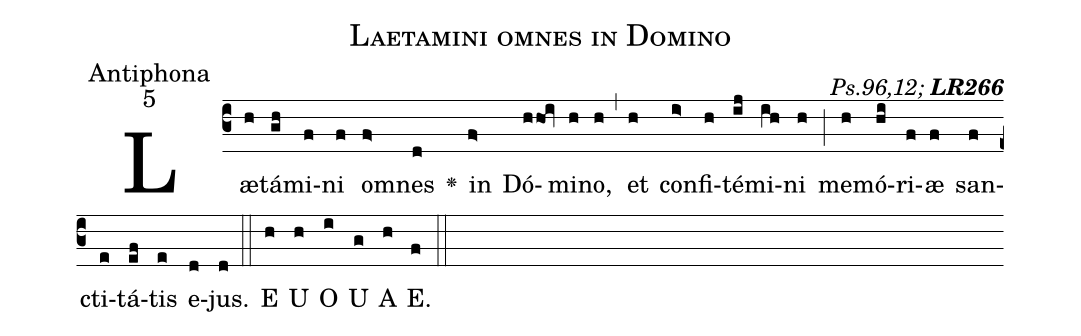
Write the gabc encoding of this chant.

name:Laetamini omnes in Domino;
office-part:Antiphona;
mode:5;
commentary:{\itshape\mdseries Ps.96,12;\/}  {\bfseries LR266};
%%
(c3)Læ(h)tá(gh)mi(f)ni(f) om(f>)nes(d) <v>\greheightstar</v>() in(f>) Dó(hhoi)mi(h)no,(h) (,) et(h) con(i>)fi(h)té(ij)mi(ih)ni(h) (;) me(h)mó(hi)ri(f)æ(f) san(f)cti(e)tá(ef)tis(e) e(d)jus.(d) (::) E(h) U(h) O(i) U(g) A(h) E.(f) (::)
